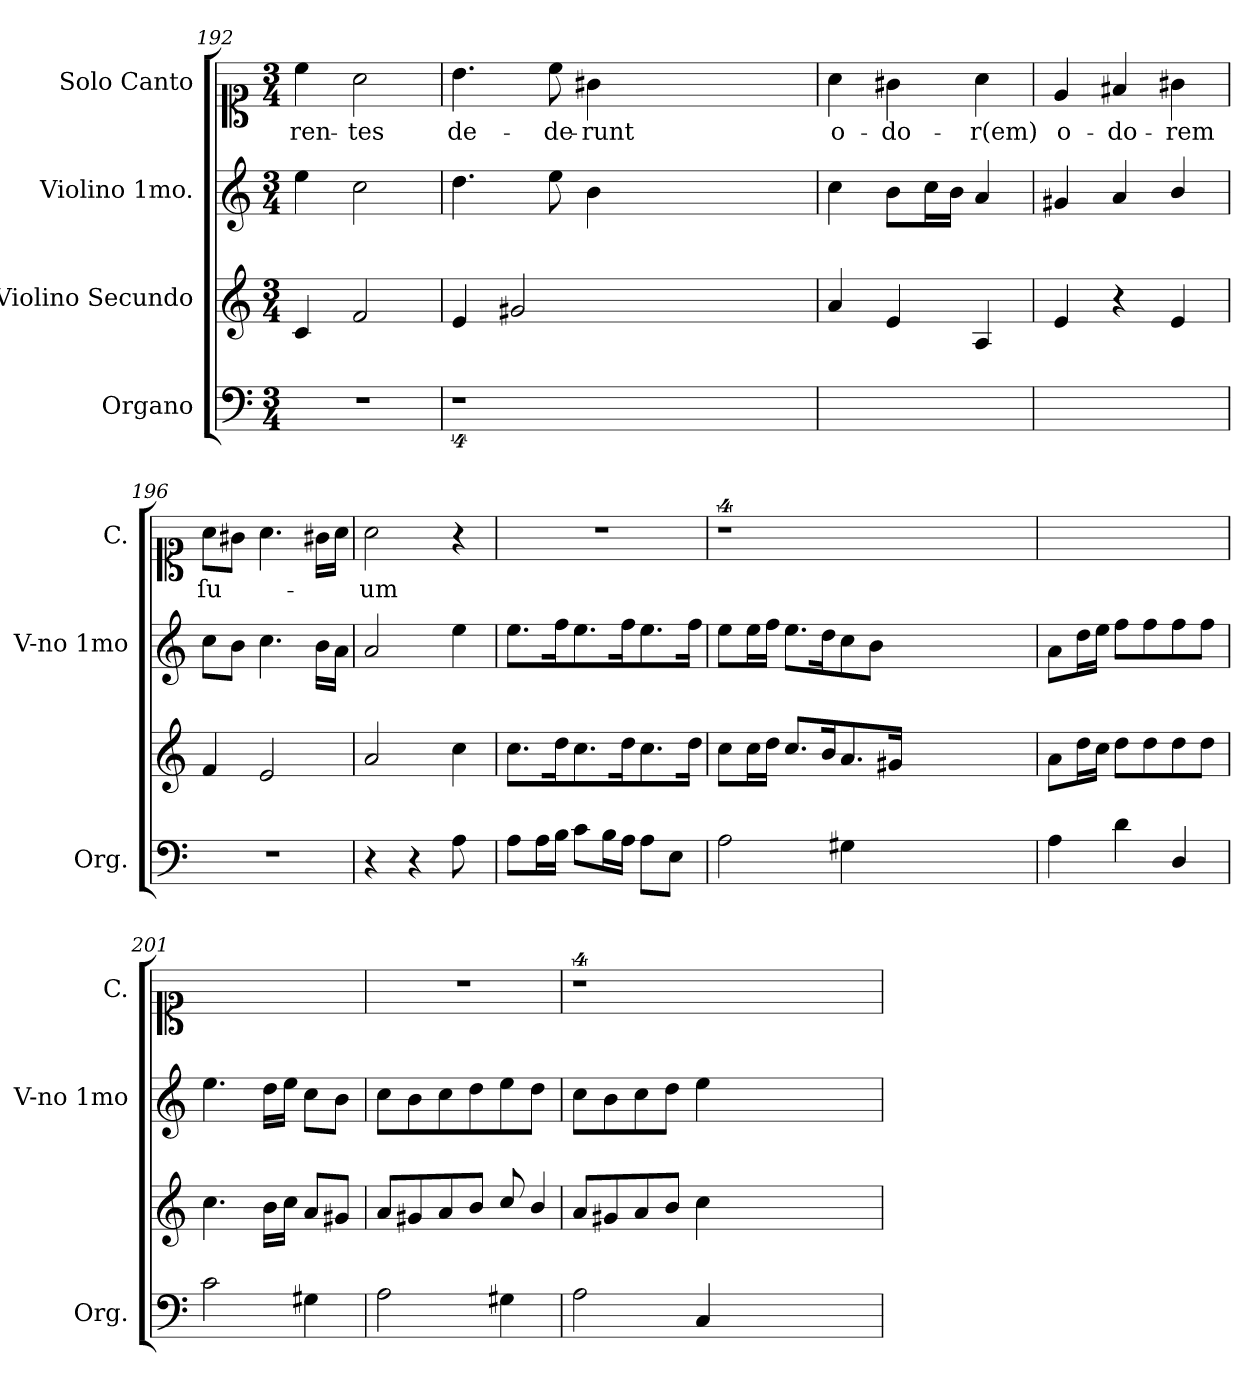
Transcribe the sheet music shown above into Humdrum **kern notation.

**kern	**kern	**kern	**kern	**text
*part4	*part3	*part2	*part1	*part1
*staff4	*staff3	*staff2	*staff1	*staff1
*I"Organo	*I"Violino Secundo	*I"Violino 1mo.	*I"Solo Canto	*
*I'Org.	*	*I'V-no 1mo	*I'C.	*
*clefF4	*clefG2	*clefG2	*clefC1	*
*k[]	*k[]	*k[]	*k[]	*
*M3/4	*M3/4	*M3/4	*M3/4	*
=192	=192	=192	=192	=192
2.r	4c/	4ee\	4cc\	-ren-
.	2f/	2cc\	2a\	-tes
=193	=193	=193	=193	=193
4%9r	4e/	4.dd\	4.b\	de-
.	2g#X/	.	.	.
.	.	8ee\	8cc\	-de-
.	.	4b\	4g#X\	-runt
.	1.ryy	1.ryy	1.ryy	.
=194	=194	=194	=194	=194
2.ryy	4a/	4cc\	4a\	o-
.	4e/	8b\L	4g#X\	-do-
.	.	16cc\L	.	.
.	.	16b\JJ	.	.
.	4A/	4a/	4a\	-r(em)
=195	=195	=195	=195	=195
2.ryy	4e/	4g#X/	4e/	o-
.	4r	4a/	4f#X/	-do-
.	4e/	4b/	4g#X\	-rem
=196	=196	=196	=196	=196
2.r	4f/	8cc\L	8a\L	ſu-
.	.	8b\J	8g#X\J	.
.	2e/	4.cc\	4.a\	.
.	.	16b\LL	16g#X\LL	.
.	.	16a\JJ	16a\JJ	.
=197	=197	=197	=197	=197
4r	2a/	2a/	2a\	-um
4r	.	.	.	.
!LO:N:vis=8	!	!	!	!
4A\	4cc\	4ee\	4r	.
=198	=198	=198	=198	=198
8A\L	8.cc\L	8.ee\L	2.r	.
16A\L	.	.	.	.
16B\JJ	16dd\K	16ff\K	.	.
8c\L	8.cc\	8.ee\	.	.
16B\L	.	.	.	.
16A\JJ	16dd\K	16ff\K	.	.
8A\L	8.cc\	8.ee\	.	.
8E\J	.	.	.	.
.	16dd\Jk	16ff\Jk	.	.
=199	=199	=199	=199	=199
2A\	8cc\L	8ee\L	4%9r	.
.	16cc\L	16ee\L	.	.
.	16dd\JJ	16ff\JJ	.	.
.	8.cc/L	8.ee\L	.	.
.	16b/K	16dd\K	.	.
4G#X\	8.a/	8cc\	.	.
.	.	8b\J	.	.
.	16g#X/Jk	.	.	.
1.ryy	1.ryy	1.ryy	.	.
=200	=200	=200	=200	=200
4A\	8a\L	8a\L	2.ryy	.
.	16dd\L	16dd\L	.	.
.	16cc\JJ	16ee\JJ	.	.
4d\	8dd\L	8ff\L	.	.
.	8dd\	8ff\	.	.
4D/	8dd\	8ff\	.	.
.	8dd\J	8ff\J	.	.
=201	=201	=201	=201	=201
2c\	4.cc\	4.ee\	2.ryy	.
.	16b\LL	16dd\LL	.	.
.	16cc\JJ	16ee\JJ	.	.
4G#X\	8a/L	8cc\L	.	.
.	8g#X/J	8b\J	.	.
=202	=202	=202	=202	=202
2A\	8a/L	8cc\L	2.r	.
.	8g#X/	8b\	.	.
.	8a/	8cc\	.	.
.	8b/J	8dd\	.	.
4G#X\	8cc/	8ee\	.	.
!	!LO:N:vis=4	!	!	!
.	8b/	8dd\J	.	.
=203	=203	=203	=203	=203
2A\	8a/L	8cc\L	4%9r	.
.	8g#X/	8b\	.	.
.	8a/	8cc\	.	.
.	8b/J	8dd\J	.	.
4C/	4cc\	4ee\	.	.
1.ryy	1.ryy	1.ryy	.	.
=	=	=	=	=
*-	*-	*-	*-	*-
